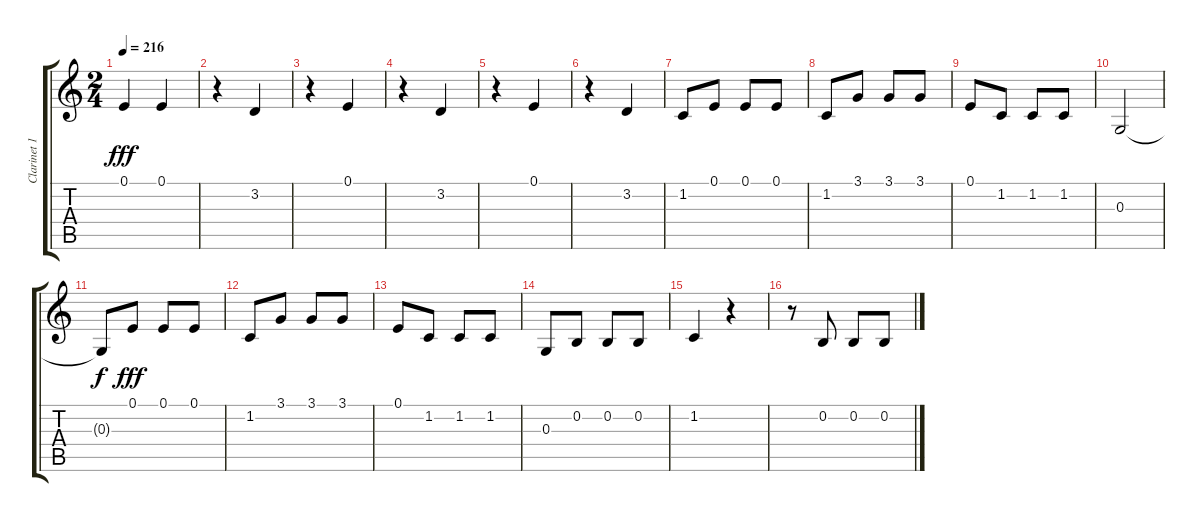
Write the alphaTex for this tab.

\track ("Clarinet 1" "Clarinet 1") {instrument clarinet}
\staff {score tabs}
\tuning (E4 B3 G3 D3 A2 E2) {hide}
\ts (2 4)
\tempo 216
\clef g2
\ks c
0.1.4{dy fff} 0.1.4 |
r.4 3.2.4 |
r.4 0.1.4 |
r.4 3.2.4 |
r.4 0.1.4 |
r.4 3.2.4 |
1.2.8 0.1.8 0.1.8 0.1.8 |
1.2.8 3.1.8 3.1.8 3.1.8 |
0.1.8 1.2.8 1.2.8 1.2.8 |
0.3.2 |
0.3{t}.8{dy f} 0.1.8{dy fff} 0.1.8 0.1.8 |
1.2.8 3.1.8 3.1.8 3.1.8 |
0.1.8 1.2.8 1.2.8 1.2.8 |
0.3.8 0.2.8 0.2.8 0.2.8 |
1.2.4 r.4 |
r.8 0.2.8 0.2.8 0.2.8
